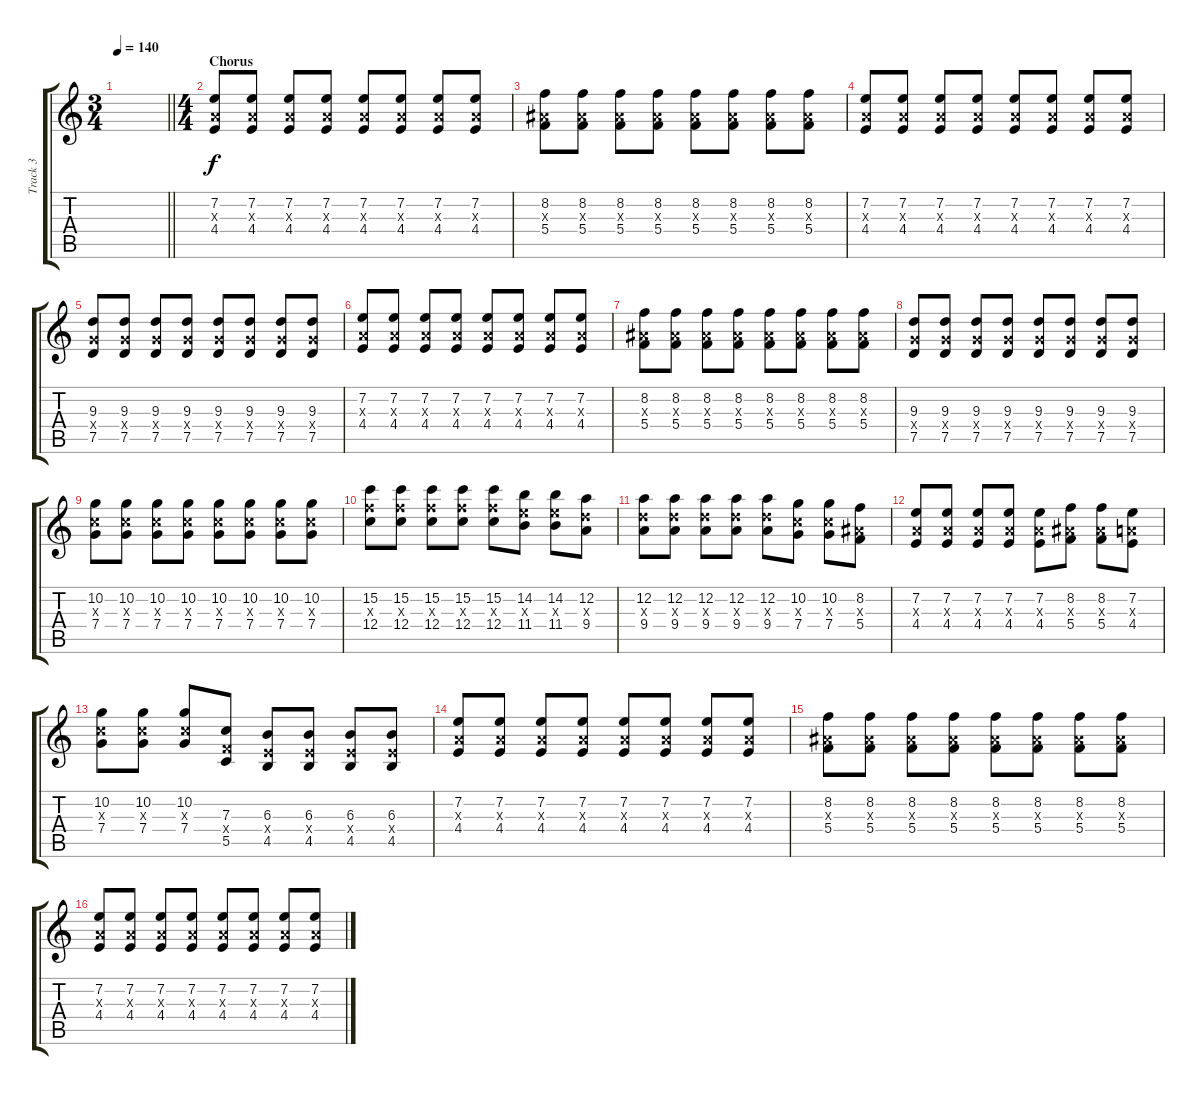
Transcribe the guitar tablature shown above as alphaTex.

\track ("Track 3" "Track 3") {instrument distortionguitar}
\staff {score tabs}
\tuning (D4 A3 F3 C3 G2 C2) {hide}
\ts (3 4)
\tempo 140
\clef g2
\barLineRight lightlight
\ks c
|
\ts (4 4)
\section ("" "Chorus")
(7.2 4.3{x} 4.4).8 (7.2 4.3{x} 4.4).8 (7.2 4.3{x} 4.4).8 (7.2 4.3{x} 4.4).8 (7.2 4.3{x} 4.4).8 (7.2 4.3{x} 4.4).8 (7.2 4.3{x} 4.4).8 (7.2 4.3{x} 4.4).8 |
(8.2 5.3{x} 5.4).8 (8.2 5.3{x} 5.4).8 (8.2 5.3{x} 5.4).8 (8.2 5.3{x} 5.4).8 (8.2 5.3{x} 5.4).8 (8.2 5.3{x} 5.4).8 (8.2 5.3{x} 5.4).8 (8.2 5.3{x} 5.4).8 |
(7.2 4.3{x} 4.4).8 (7.2 4.3{x} 4.4).8 (7.2 4.3{x} 4.4).8 (7.2 4.3{x} 4.4).8 (7.2 4.3{x} 4.4).8 (7.2 4.3{x} 4.4).8 (7.2 4.3{x} 4.4).8 (7.2 4.3{x} 4.4).8 |
(9.3 7.4{x} 7.5).8 (9.3 7.4{x} 7.5).8 (9.3 7.4{x} 7.5).8 (9.3 7.4{x} 7.5).8 (9.3 7.4{x} 7.5).8 (9.3 7.4{x} 7.5).8 (9.3 7.4{x} 7.5).8 (9.3 7.4{x} 7.5).8 |
(7.2 4.3{x} 4.4).8 (7.2 4.3{x} 4.4).8 (7.2 4.3{x} 4.4).8 (7.2 4.3{x} 4.4).8 (7.2 4.3{x} 4.4).8 (7.2 4.3{x} 4.4).8 (7.2 4.3{x} 4.4).8 (7.2 4.3{x} 4.4).8 |
(8.2 5.3{x} 5.4).8 (8.2 5.3{x} 5.4).8 (8.2 5.3{x} 5.4).8 (8.2 5.3{x} 5.4).8 (8.2 5.3{x} 5.4).8 (8.2 5.3{x} 5.4).8 (8.2 5.3{x} 5.4).8 (8.2 5.3{x} 5.4).8 |
(9.3 7.4{x} 7.5).8 (9.3 7.4{x} 7.5).8 (9.3 7.4{x} 7.5).8 (9.3 7.4{x} 7.5).8 (9.3 7.4{x} 7.5).8 (9.3 7.4{x} 7.5).8 (9.3 7.4{x} 7.5).8 (9.3 7.4{x} 7.5).8 |
(10.2 7.3{x} 7.4).8 (10.2 7.3{x} 7.4).8 (10.2 7.3{x} 7.4).8 (10.2 7.3{x} 7.4).8 (10.2 7.3{x} 7.4).8 (10.2 7.3{x} 7.4).8 (10.2 7.3{x} 7.4).8 (10.2 7.3{x} 7.4).8 |
(15.2 12.3{x} 12.4).8 (15.2 12.3{x} 12.4).8 (15.2 12.3{x} 12.4).8 (15.2 12.3{x} 12.4).8 (15.2 12.3{x} 12.4).8 (14.2 11.3{x} 11.4).8 (14.2 11.3{x} 11.4).8 (12.2 9.3{x} 9.4).8 |
(12.2 9.3{x} 9.4).8 (12.2 9.3{x} 9.4).8 (12.2 9.3{x} 9.4).8 (12.2 9.3{x} 9.4).8 (12.2 9.3{x} 9.4).8 (10.2 7.3{x} 7.4).8 (10.2 7.3{x} 7.4).8 (8.2 5.3{x} 5.4).8 |
(7.2 4.3{x} 4.4).8 (7.2 4.3{x} 4.4).8 (7.2 4.3{x} 4.4).8 (7.2 4.3{x} 4.4).8 (7.2 4.3{x} 4.4).8 (8.2 5.3{x} 5.4).8 (8.2 5.3{x} 5.4).8 (7.2 4.3{x} 4.4).8 |
(10.2 7.3{x} 7.4).8 (10.2 7.3{x} 7.4).8 (10.2 7.3{x} 7.4).8 (7.3 5.4{x} 5.5).8 (6.3 4.4{x} 4.5).8 (6.3 4.4{x} 4.5).8 (6.3 4.4{x} 4.5).8 (6.3 4.4{x} 4.5).8 |
(7.2 4.3{x} 4.4).8 (7.2 4.3{x} 4.4).8 (7.2 4.3{x} 4.4).8 (7.2 4.3{x} 4.4).8 (7.2 4.3{x} 4.4).8 (7.2 4.3{x} 4.4).8 (7.2 4.3{x} 4.4).8 (7.2 4.3{x} 4.4).8 |
(8.2 5.3{x} 5.4).8 (8.2 5.3{x} 5.4).8 (8.2 5.3{x} 5.4).8 (8.2 5.3{x} 5.4).8 (8.2 5.3{x} 5.4).8 (8.2 5.3{x} 5.4).8 (8.2 5.3{x} 5.4).8 (8.2 5.3{x} 5.4).8 |
(7.2 4.3{x} 4.4).8 (7.2 4.3{x} 4.4).8 (7.2 4.3{x} 4.4).8 (7.2 4.3{x} 4.4).8 (7.2 4.3{x} 4.4).8 (7.2 4.3{x} 4.4).8 (7.2 4.3{x} 4.4).8 (7.2 4.3{x} 4.4).8
